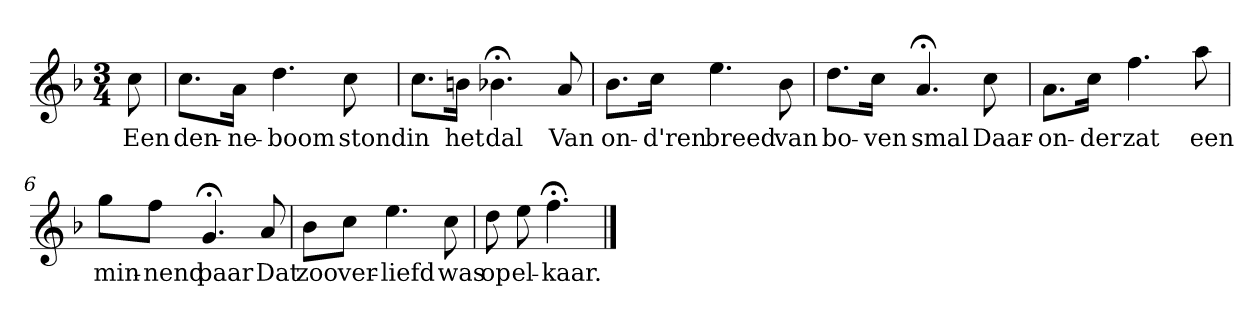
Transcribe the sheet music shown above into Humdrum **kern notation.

**kern	**text
*part1	*part1
*staff1	*staff1
*k[b-]	*
*F:	*
*M3/4	*
*MM120	*
=	=
8cc	Een
=1	=1
8.ccL	den-
16aJk	-ne-
4.dd	-boom
8cc	stond
=2	=2
8.ccL	in
16bnJk	het
4.b-X;<	dal
8a	Van
=3	=3
8.b-L	on-
16ccJk	-d'ren
4.ee	breed
8b-	van
=4	=4
8.ddL	bo-
16ccJk	-ven
4.a;<	smal
8cc	Daar-
=5	=5
8.aL	-on-
16ccJk	-der
4.ff	zat
8aa	een
=6	=6
8ggL	min-
8ffJ	-nend
4.g;<	paar
8a	Dat
=7	=7
8b-L	zoo
8ccJ	ver-
4.ee	-liefd
8cc	was
=8	=8
8dd	op
8ee	el-
4.ff;<	-kaar.
==	==
*-	*-
